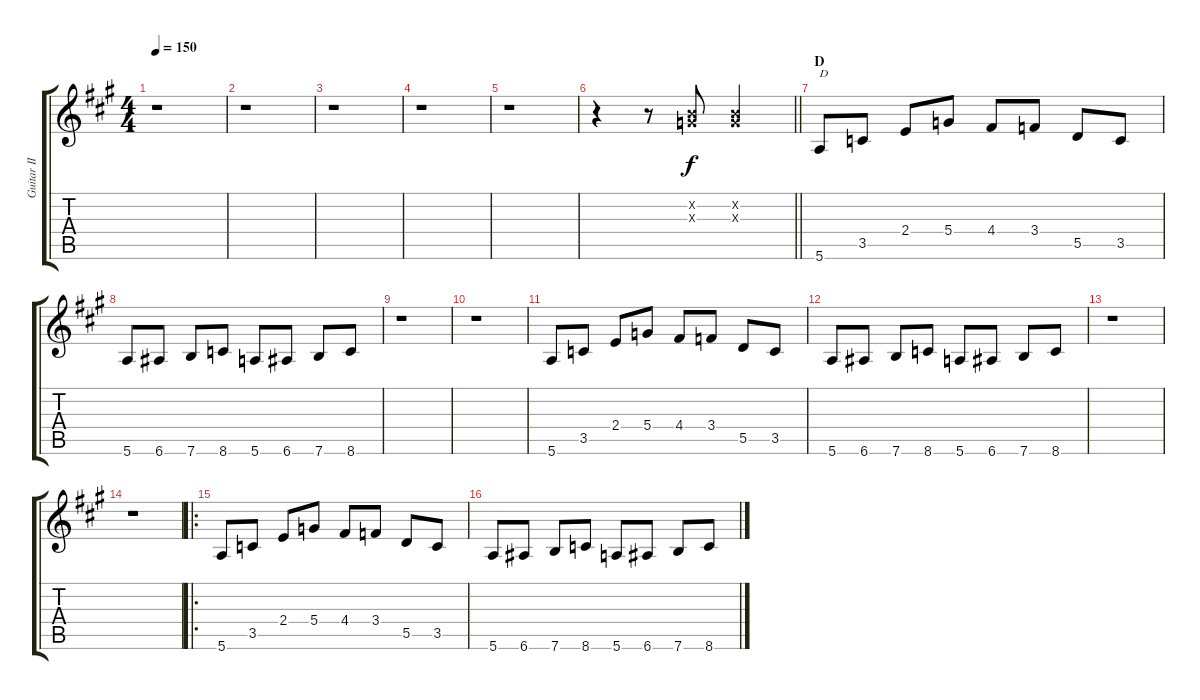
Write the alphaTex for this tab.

\track ("Guitar II" "Guitar II") {instrument distortionguitar}
\staff {score tabs}
\tuning (E4 B3 G3 D3 A2 E2) {hide}
\ts (4 4)
\tempo 150
\clef g2
\ks a
r.1{dy f} |
r.1 |
r.1 |
r.1 |
r.1 |
\barLineRight lightlight
r.4 r.8 (0.2{x} 0.3{x}).8 (0.2{x} 0.3{x}).2 |
\section ("" "D")
5.6.8{txt "D"} 3.5.8 2.4.8 5.4.8 4.4.8 3.4.8 5.5.8 3.5.8 |
5.6.8 6.6.8 7.6.8 8.6.8 5.6.8 6.6.8 7.6.8 8.6.8 |
r.1 |
r.1 |
5.6.8 3.5.8 2.4.8 5.4.8 4.4.8 3.4.8 5.5.8 3.5.8 |
5.6.8 6.6.8 7.6.8 8.6.8 5.6.8 6.6.8 7.6.8 8.6.8 |
r.1 |
r.1 |
\ro
5.6.8 3.5.8 2.4.8 5.4.8 4.4.8 3.4.8 5.5.8 3.5.8 |
5.6.8 6.6.8 7.6.8 8.6.8 5.6.8 6.6.8 7.6.8 8.6.8
